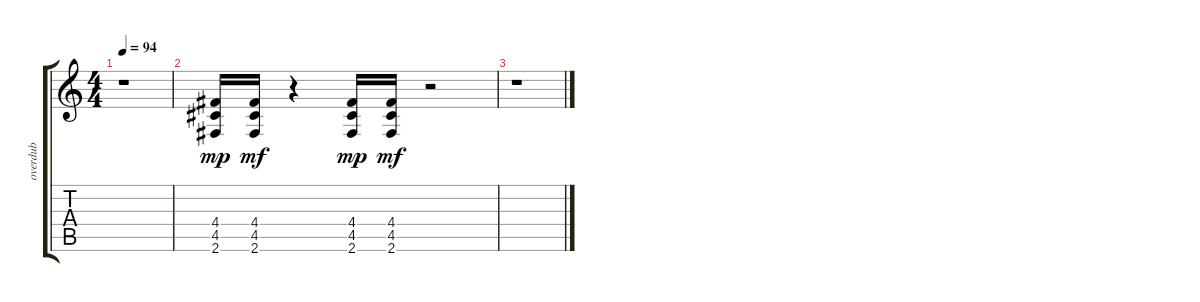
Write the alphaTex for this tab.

\track ("overdub" "overdub") {instrument overdrivenguitar}
\staff {score tabs}
\tuning (E4 B3 G3 D3 A2 E2) {hide}
\ts (4 4)
\tempo 94
\clef g2
\ks c
r.1{dy mf} |
(4.4 4.5 2.6).16{dy mp} (4.4 4.5 2.6).16{dy mf} r.4 (4.4 4.5 2.6).16{dy mp} (4.4 4.5 2.6).16{dy mf} r.2 |
r.1
